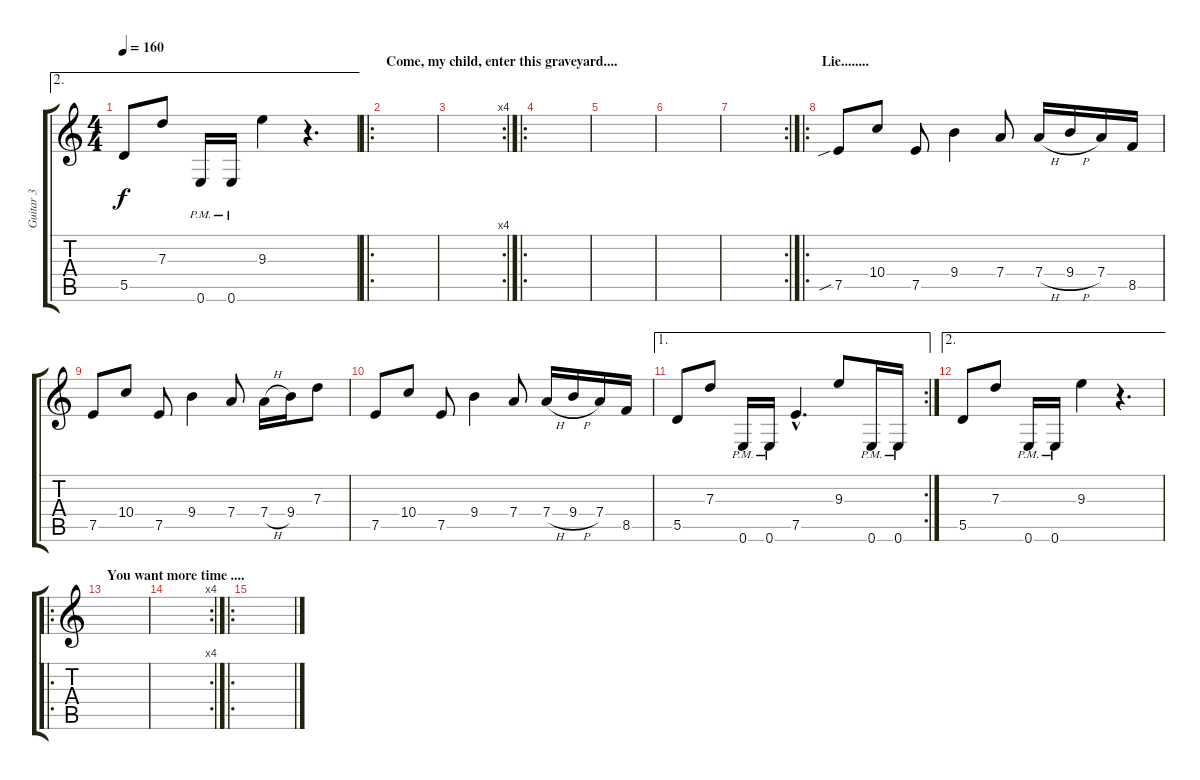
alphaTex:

\track ("Guitar 3" "Guitar 3") {instrument distortionguitar}
\staff {score tabs}
\tuning (E4 B3 G3 D3 A2 E2) {hide}
\ae 2
\ts (4 4)
\tempo 160
\clef g2
\ks c
5.5.8{dy f} 7.3.8 0.6{pm}.16 0.6{pm}.16 9.3.4 r.4{d} |
\ro
\section ("" "Come, my child, enter this graveyard....")
|
\rc 4
|
\ro
|
|
|
\rc 2
|
\ro
\section ("" "Lie........")
7.5{sib}.8 10.4.8 7.5.8 9.4.4 7.4.8 7.4{h}.16 9.4{h}.16 7.4.16 8.5.16 |
7.5.8 10.4.8 7.5.8 9.4.4 7.4.8 7.4{h}.16 9.4.16 7.3.8 |
7.5.8 10.4.8 7.5.8 9.4.4 7.4.8 7.4{h}.16 9.4{h}.16 7.4.16 8.5.16 |
\ae 1
\rc 2
5.5.8 7.3.8 0.6{pm}.16 0.6{pm}.16 7.5{hac}.4{d} 9.3.8 0.6{pm}.16 0.6{pm}.16 |
\ae 2
5.5.8 7.3.8 0.6{pm}.16 0.6{pm}.16 9.3.4 r.4{d} |
\ro
\section ("" "You want more time ....")
|
\rc 4
|
\ro
